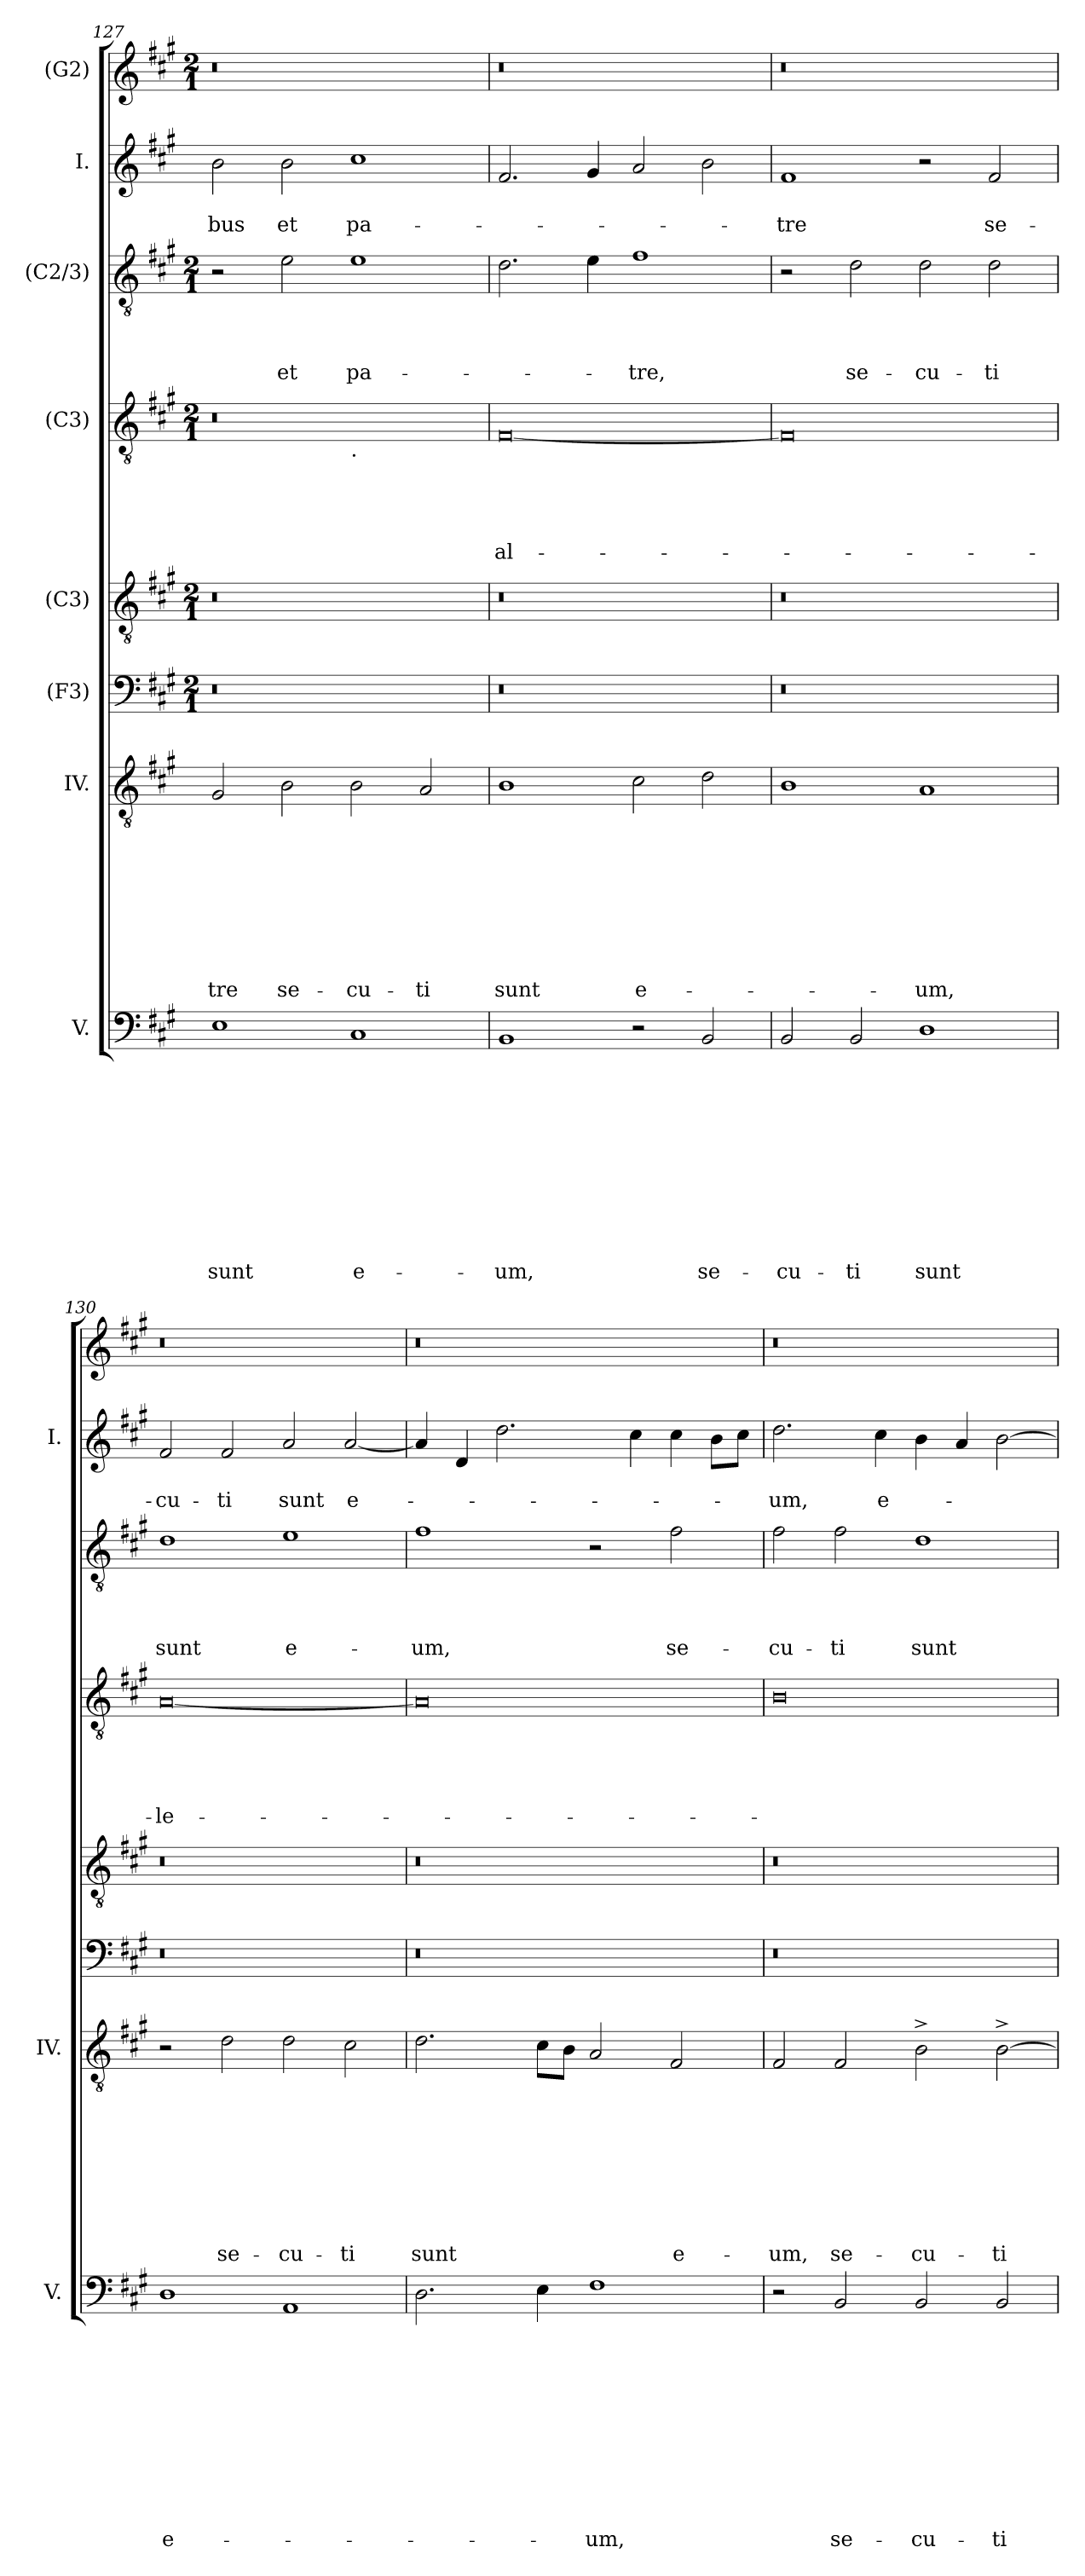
**kern	**text	**text	**text	**text	**text	**text	**text	**text	**text	**text	**text	**kern	**text	**text	**text	**text	**text	**text	**text	**text	**text	**kern	**kern	**kern	**text	**text	**text	**text	**text	**kern	**text	**text	**text	**text	**kern	**text	**text	**kern
*part8	*part8	*part8	*part8	*part8	*part8	*part8	*part8	*part8	*part8	*part8	*part8	*part7	*part7	*part7	*part7	*part7	*part7	*part7	*part7	*part7	*part7	*part6	*part5	*part4	*part4	*part4	*part4	*part4	*part4	*part3	*part3	*part3	*part3	*part3	*part2	*part2	*part2	*part1
*staff8	*staff8	*staff8	*staff8	*staff8	*staff8	*staff8	*staff8	*staff8	*staff8	*staff8	*staff8	*staff7	*staff7	*staff7	*staff7	*staff7	*staff7	*staff7	*staff7	*staff7	*staff7	*staff6	*staff5	*staff4	*staff4	*staff4	*staff4	*staff4	*staff4	*staff3	*staff3	*staff3	*staff3	*staff3	*staff2	*staff2	*staff2	*staff1
*I"V.	*	*	*	*	*	*	*	*	*	*	*	*I"IV.	*	*	*	*	*	*	*	*	*	*I"(F3)	*I"(C3)	*I"(C3)	*	*	*	*	*	*I"(C2/3)	*	*	*	*	*I"I.	*	*	*I"(G2)
*I'V.	*	*	*	*	*	*	*	*	*	*	*	*I'IV.	*	*	*	*	*	*	*	*	*	*	*	*	*	*	*	*	*	*	*	*	*	*	*I'I.	*	*	*
*clefF4	*	*	*	*	*	*	*	*	*	*	*	*clefGv2	*	*	*	*	*	*	*	*	*	*clefF4	*clefGv2	*clefGv2	*	*	*	*	*	*clefGv2	*	*	*	*	*clefG2	*	*	*clefG2
*k[f#c#g#]	*	*	*	*	*	*	*	*	*	*	*	*k[f#c#g#]	*	*	*	*	*	*	*	*	*	*k[f#c#g#]	*k[f#c#g#]	*k[f#c#g#]	*	*	*	*	*	*k[f#c#g#]	*	*	*	*	*k[f#c#g#]	*	*	*k[f#c#g#]
*A:	*	*	*	*	*	*	*	*	*	*	*	*A:	*	*	*	*	*	*	*	*	*	*A:	*A:	*A:	*	*	*	*	*	*A:	*	*	*	*	*A:	*	*	*A:
*	*	*	*	*	*	*	*	*	*	*	*	*	*	*	*	*	*	*	*	*	*	*M2/1	*M2/1	*M2/1	*	*	*	*	*	*M2/1	*	*	*	*	*	*	*	*M2/1
=127	=127	=127	=127	=127	=127	=127	=127	=127	=127	=127	=127	=127	=127	=127	=127	=127	=127	=127	=127	=127	=127	=127	=127	=127	=127	=127	=127	=127	=127	=127	=127	=127	=127	=127	=127	=127	=127	=127
!	!	!	!	!	!	!	!	!	!	!	!LO:LY:b	!	!	!	!	!	!	!	!	!	!LO:LY:b	!	!	!	!	!	!	!	!	!	!	!	!	!	!	!	!LO:LY:b	!
*	*	*	*	*	*	*	*	*	*	*	*	*	*	*	*	*	*	*	*	*	*	*	*	*^	*	*	*	*	*	*	*	*	*	*	*	*	*	*
1E	.	.	.	.	.	.	.	.	.	.	sunt	2G#/	.	.	.	.	.	.	.	.	-tre	0r	0r	0r	1ryy	.	.	.	.	.	2r	.	.	.	.	2b\	.	-bus	0r
!	!	!	!	!	!	!	!	!	!	!	!	!	!	!	!	!	!	!	!	!	!LO:LY:b	!	!	!	!	!	!	!	!	!	!	!	!	!	!LO:LY:b	!	!	!LO:LY:b	!
.	.	.	.	.	.	.	.	.	.	.	.	2B\	.	.	.	.	.	.	.	.	se-	.	.	.	.	.	.	.	.	.	2e\	.	.	.	et	2b\	.	et	.
!	!	!	!	!	!	!	!	!	!	!	!	!	!	!	!	!	!	!	!	!	!	!	!	!	!LO:TX:b:t=.	!	!	!	!	!	!	!	!	!	!	!	!	!	!
!	!	!	!	!	!	!	!	!	!	!	!LO:LY:b:rj	!	!	!	!	!	!	!	!	!	!LO:LY:b	!	!	!	!	!	!	!	!	!	!	!	!	!	!LO:LY:b	!	!	!LO:LY:b	!
1C#	.	.	.	.	.	.	.	.	.	.	e-	2B\	.	.	.	.	.	.	.	.	-cu-	.	.	.	1ryy	.	.	.	.	.	1e	.	.	.	pa-	1cc#	.	pa-	.
!	!	!	!	!	!	!	!	!	!	!	!	!	!	!	!	!	!	!	!	!	!LO:LY:b	!	!	!	!	!	!	!	!	!	!	!	!	!	!	!	!	!	!
.	.	.	.	.	.	.	.	.	.	.	.	2A/	.	.	.	.	.	.	.	.	-ti	.	.	.	.	.	.	.	.	.	.	.	.	.	.	.	.	.	.
=128	=128	=128	=128	=128	=128	=128	=128	=128	=128	=128	=128	=128	=128	=128	=128	=128	=128	=128	=128	=128	=128	=128	=128	=128	=128	=128	=128	=128	=128	=128	=128	=128	=128	=128	=128	=128	=128	=128	=128
!	!	!	!	!	!	!	!	!	!	!	!LO:LY:b	!	!	!	!	!	!	!	!	!	!LO:LY:b	!	!	!	!	!	!	!	!	!LO:LY:b:rj	!	!	!	!	!	!	!	!	!
*	*	*	*	*	*	*	*	*	*	*	*	*	*	*	*	*	*	*	*	*	*	*	*	*v	*v	*	*	*	*	*	*	*	*	*	*	*	*	*	*
1BB	.	.	.	.	.	.	.	.	.	.	-um,	1B	.	.	.	.	.	.	.	.	sunt	0r	0r	[<0F#	.	.	.	.	al-	2.d\	.	.	.	.	2.f#/	.	.	0r
.	.	.	.	.	.	.	.	.	.	.	.	.	.	.	.	.	.	.	.	.	.	.	.	.	.	.	.	.	.	4e\	.	.	.	.	4g#/	.	.	.
!	!	!	!	!	!	!	!	!	!	!	!	!	!	!	!	!	!	!	!	!	!LO:LY:b:rj	!	!	!	!	!	!	!	!	!	!	!	!	!LO:LY:b	!	!	!	!
2r	.	.	.	.	.	.	.	.	.	.	.	2c#\	.	.	.	.	.	.	.	.	e-	.	.	.	.	.	.	.	.	1f#	.	.	.	-tre,	2a/	.	.	.
!	!	!	!	!	!	!	!	!	!	!	!LO:LY:b	!	!	!	!	!	!	!	!	!	!	!	!	!	!	!	!	!	!	!	!	!	!	!	!	!	!	!
2BB/	.	.	.	.	.	.	.	.	.	.	se-	2d\	.	.	.	.	.	.	.	.	.	.	.	.	.	.	.	.	.	.	.	.	.	.	2b\	.	.	.
!!LO:LB:g=z
=129	=129	=129	=129	=129	=129	=129	=129	=129	=129	=129	=129	=129	=129	=129	=129	=129	=129	=129	=129	=129	=129	=129	=129	=129	=129	=129	=129	=129	=129	=129	=129	=129	=129	=129	=129	=129	=129	=129
!	!	!	!	!	!	!	!	!	!	!	!LO:LY:b	!	!	!	!	!	!	!	!	!	!	!	!	!	!	!	!	!	!	!	!	!	!	!	!	!	!LO:LY:b	!
2BB/	.	.	.	.	.	.	.	.	.	.	-cu-	1B	.	.	.	.	.	.	.	.	.	0r	0r	0F#]	.	.	.	.	.	2r	.	.	.	.	1f#	.	-tre	0r
!	!	!	!	!	!	!	!	!	!	!	!LO:LY:b	!	!	!	!	!	!	!	!	!	!	!	!	!	!	!	!	!	!	!	!	!	!	!LO:LY:b	!	!	!	!
2BB/	.	.	.	.	.	.	.	.	.	.	-ti	.	.	.	.	.	.	.	.	.	.	.	.	.	.	.	.	.	.	2d\	.	.	.	se-	.	.	.	.
!	!	!	!	!	!	!	!	!	!	!	!LO:LY:b	!	!	!	!	!	!	!	!	!	!LO:LY:b	!	!	!	!	!	!	!	!	!	!	!	!	!LO:LY:b	!	!	!	!
1D	.	.	.	.	.	.	.	.	.	.	sunt	1A	.	.	.	.	.	.	.	.	-um,	.	.	.	.	.	.	.	.	2d\	.	.	.	-cu-	2r	.	.	.
!	!	!	!	!	!	!	!	!	!	!	!	!	!	!	!	!	!	!	!	!	!	!	!	!	!	!	!	!	!	!	!	!	!	!LO:LY:b	!	!	!LO:LY:b	!
.	.	.	.	.	.	.	.	.	.	.	.	.	.	.	.	.	.	.	.	.	.	.	.	.	.	.	.	.	.	2d\	.	.	.	-ti	2f#/	.	se-	.
=130	=130	=130	=130	=130	=130	=130	=130	=130	=130	=130	=130	=130	=130	=130	=130	=130	=130	=130	=130	=130	=130	=130	=130	=130	=130	=130	=130	=130	=130	=130	=130	=130	=130	=130	=130	=130	=130	=130
!	!	!	!	!	!	!	!	!	!	!	!LO:LY:b:rj	!	!	!	!	!	!	!	!	!	!	!	!	!	!	!	!	!	!LO:LY:b:rj	!	!	!	!	!LO:LY:b	!	!	!LO:LY:b	!
1D	.	.	.	.	.	.	.	.	.	.	e-	2r	.	.	.	.	.	.	.	.	.	0r	0r	[<0A	.	.	.	.	-le-	1d	.	.	.	sunt	2f#/	.	-cu-	0r
!	!	!	!	!	!	!	!	!	!	!	!	!	!	!	!	!	!	!	!	!	!LO:LY:b	!	!	!	!	!	!	!	!	!	!	!	!	!	!	!	!LO:LY:b	!
.	.	.	.	.	.	.	.	.	.	.	.	2d\	.	.	.	.	.	.	.	.	se-	.	.	.	.	.	.	.	.	.	.	.	.	.	2f#/	.	-ti	.
!	!	!	!	!	!	!	!	!	!	!	!	!	!	!	!	!	!	!	!	!	!LO:LY:b	!	!	!	!	!	!	!	!	!	!	!	!	!LO:LY:b:rj	!	!	!LO:LY:b	!
1AA	.	.	.	.	.	.	.	.	.	.	.	2d\	.	.	.	.	.	.	.	.	-cu-	.	.	.	.	.	.	.	.	1e	.	.	.	e-	2a/	.	sunt	.
!	!	!	!	!	!	!	!	!	!	!	!	!	!	!	!	!	!	!	!	!	!LO:LY:b	!	!	!	!	!	!	!	!	!	!	!	!	!	!	!	!LO:LY:b	!
.	.	.	.	.	.	.	.	.	.	.	.	2c#\	.	.	.	.	.	.	.	.	-ti	.	.	.	.	.	.	.	.	.	.	.	.	.	[<2a/	.	e-	.
=131	=131	=131	=131	=131	=131	=131	=131	=131	=131	=131	=131	=131	=131	=131	=131	=131	=131	=131	=131	=131	=131	=131	=131	=131	=131	=131	=131	=131	=131	=131	=131	=131	=131	=131	=131	=131	=131	=131
!	!	!	!	!	!	!	!	!	!	!	!	!	!	!	!	!	!	!	!	!	!LO:LY:b	!	!	!	!	!	!	!	!	!	!	!	!	!LO:LY:b	!	!	!	!
2.D\	.	.	.	.	.	.	.	.	.	.	.	2.d\	.	.	.	.	.	.	.	.	sunt	0r	0r	0A]	.	.	.	.	.	1f#	.	.	.	-um,	4a/]	.	.	0r
.	.	.	.	.	.	.	.	.	.	.	.	.	.	.	.	.	.	.	.	.	.	.	.	.	.	.	.	.	.	.	.	.	.	.	4d/	.	.	.
.	.	.	.	.	.	.	.	.	.	.	.	.	.	.	.	.	.	.	.	.	.	.	.	.	.	.	.	.	.	.	.	.	.	.	2.dd\	.	.	.
4E\	.	.	.	.	.	.	.	.	.	.	.	8c#\L	.	.	.	.	.	.	.	.	.	.	.	.	.	.	.	.	.	.	.	.	.	.	.	.	.	.
.	.	.	.	.	.	.	.	.	.	.	.	8B\J	.	.	.	.	.	.	.	.	.	.	.	.	.	.	.	.	.	.	.	.	.	.	.	.	.	.
!	!	!	!	!	!	!	!	!	!	!	!LO:LY:b	!	!	!	!	!	!	!	!	!	!	!	!	!	!	!	!	!	!	!	!	!	!	!	!	!	!	!
1F#	.	.	.	.	.	.	.	.	.	.	-um,	2A/	.	.	.	.	.	.	.	.	.	.	.	.	.	.	.	.	.	2r	.	.	.	.	.	.	.	.
.	.	.	.	.	.	.	.	.	.	.	.	.	.	.	.	.	.	.	.	.	.	.	.	.	.	.	.	.	.	.	.	.	.	.	4cc#\	.	.	.
!	!	!	!	!	!	!	!	!	!	!	!	!	!	!	!	!	!	!	!	!	!LO:LY:b	!	!	!	!	!	!	!	!	!	!	!	!	!LO:LY:b	!	!	!	!
.	.	.	.	.	.	.	.	.	.	.	.	2F#/	.	.	.	.	.	.	.	.	e-	.	.	.	.	.	.	.	.	2f#\	.	.	.	se-	4cc#\	.	.	.
.	.	.	.	.	.	.	.	.	.	.	.	.	.	.	.	.	.	.	.	.	.	.	.	.	.	.	.	.	.	.	.	.	.	.	8b\L	.	.	.
.	.	.	.	.	.	.	.	.	.	.	.	.	.	.	.	.	.	.	.	.	.	.	.	.	.	.	.	.	.	.	.	.	.	.	8cc#\J	.	.	.
=132	=132	=132	=132	=132	=132	=132	=132	=132	=132	=132	=132	=132	=132	=132	=132	=132	=132	=132	=132	=132	=132	=132	=132	=132	=132	=132	=132	=132	=132	=132	=132	=132	=132	=132	=132	=132	=132	=132
!	!	!	!	!	!	!	!	!	!	!	!	!	!	!	!	!	!	!	!	!	!LO:LY:b	!	!	!	!	!	!	!	!	!	!	!	!	!LO:LY:b	!	!	!LO:LY:b	!
2r	.	.	.	.	.	.	.	.	.	.	.	2F#/	.	.	.	.	.	.	.	.	-um,	0r	0r	0B	.	.	.	.	.	2f#\	.	.	.	-cu-	2.dd\	.	-um,	0r
!	!	!	!	!	!	!	!	!	!	!	!LO:LY:b	!	!	!	!	!	!	!	!	!	!LO:LY:b	!	!	!	!	!	!	!	!	!	!	!	!	!LO:LY:b	!	!	!	!
2BB/	.	.	.	.	.	.	.	.	.	.	se-	2F#/	.	.	.	.	.	.	.	.	se-	.	.	.	.	.	.	.	.	2f#\	.	.	.	-ti	.	.	.	.
!	!	!	!	!	!	!	!	!	!	!	!	!	!	!	!	!	!	!	!	!	!	!	!	!	!	!	!	!	!	!	!	!	!	!	!	!	!LO:LY:b	!
.	.	.	.	.	.	.	.	.	.	.	.	.	.	.	.	.	.	.	.	.	.	.	.	.	.	.	.	.	.	.	.	.	.	.	4cc#\	.	e-	.
!	!	!	!	!	!	!	!	!	!	!	!LO:LY:b	!	!	!	!	!	!	!	!	!	!LO:LY:b	!	!	!	!	!	!	!	!	!	!	!	!	!LO:LY:b	!	!	!	!
2BB/	.	.	.	.	.	.	.	.	.	.	-cu-	2B^>\	.	.	.	.	.	.	.	.	-cu-	.	.	.	.	.	.	.	.	1d	.	.	.	sunt	4b\	.	.	.
.	.	.	.	.	.	.	.	.	.	.	.	.	.	.	.	.	.	.	.	.	.	.	.	.	.	.	.	.	.	.	.	.	.	.	4a/	.	.	.
!	!	!	!	!	!	!	!	!	!	!	!LO:LY:b	!	!	!	!	!	!	!	!	!	!LO:LY:b	!	!	!	!	!	!	!	!	!	!	!	!	!	!	!	!	!
2BB/	.	.	.	.	.	.	.	.	.	.	-ti	[<2B^>\	.	.	.	.	.	.	.	.	-ti	.	.	.	.	.	.	.	.	.	.	.	.	.	[<2b\	.	.	.
=	=	=	=	=	=	=	=	=	=	=	=	=	=	=	=	=	=	=	=	=	=	=	=	=	=	=	=	=	=	=	=	=	=	=	=	=	=	=
*-	*-	*-	*-	*-	*-	*-	*-	*-	*-	*-	*-	*-	*-	*-	*-	*-	*-	*-	*-	*-	*-	*-	*-	*-	*-	*-	*-	*-	*-	*-	*-	*-	*-	*-	*-	*-	*-	*-
